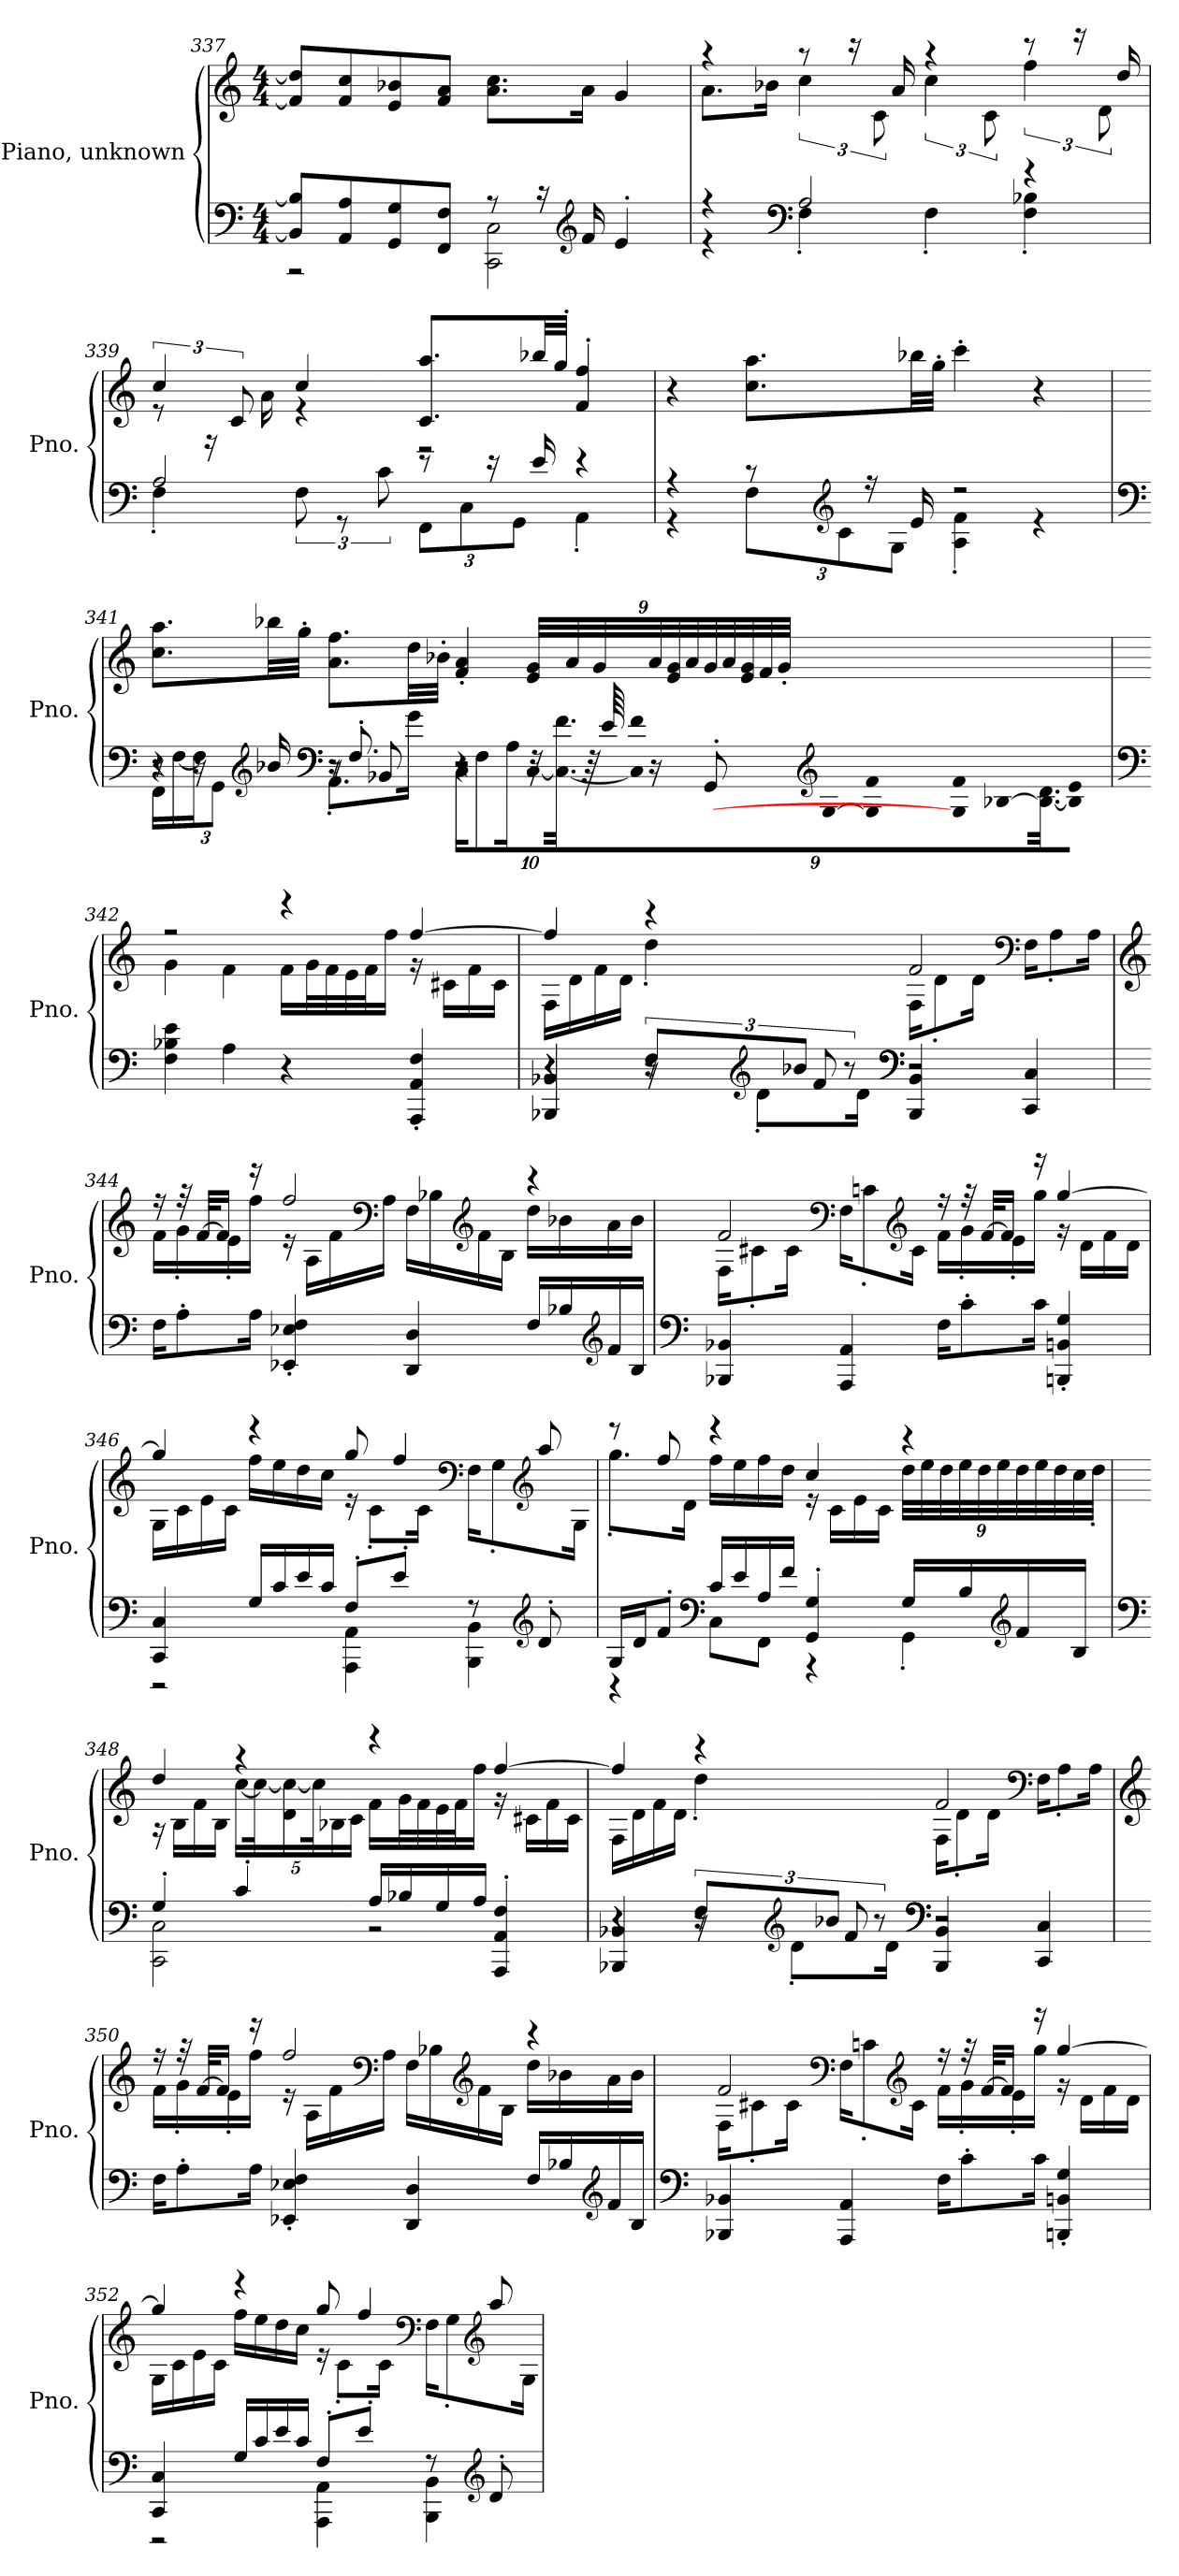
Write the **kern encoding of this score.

**kern	**kern
*part1	*part1
*staff2	*staff1
*I"Piano, unknown	*
*I'Pno.	*
*clefF4	*clefG2
*k[]	*k[]
*M4/4	*M4/4
=337	=337
*^	*
8BB-/] 8B-/]L	2r	8f/] 8dd/]L
8AA/ 8A/	.	8f/ 8cc/
8GG/ 8G/	.	8e/ 8b-X/
8FF/ 8F/J	.	8f/ 8a/J
8r	2CC\ 2C\	8.a\ 8.cc\L
16r	.	.
*clefG2	*	*
16f/	.	16a\Jk
4e'/	.	4g/
=338	=338	=338
*	*	*^
4r	4r	4r	8.a\L
.	.	.	16b-X\Jk
*clefF4	*	*	*
2A/	4F'\	8r	6cc\
.	.	16r	.
.	.	.	12c\
.	.	16a/	.
.	4F'\	4r	6cc\
.	.	.	12c\
4r	4F\' 4B-X\'	8r	6ff\
.	.	16r	.
.	.	.	12d\
.	.	16dd/	.
!!LO:LB:g=z	!!
=339	=339	=339	=339
2A/	4F'\	6cc/	8r
.	.	.	16r
.	.	12c/	.
.	.	.	16a\
.	12F\	4cc/	4r
.	12r	.	.
.	12c\	.	.
*	*Xbrackettup	*	*
8r	12FF\L	8.c/ 8.aa/L	2r
.	12C\	.	.
16r	.	.	.
.	12GG\J	.	.
16e/	.	32bb-X/LL	.
.	.	32gg'/JJJ	.
4r	4AA'\	4f/' 4ff/'	.
*	*	*v	*v
=340	=340	=340
4r	4r	4r
8r	12F\L	8.cc\ 8.aa\L
*clefG2	*	*
.	12c\	.
16r	.	.
.	12G\J	.
16e/	.	32bb-X\LL
.	.	32gg'\JJJ
2r	4A\' 4f\'	4ccc'\
.	4r	4r
*v	*v	*
!!LO:LB:g=z
=341	=341
*clefF4	*
*^	*
*	*^	*
8r	16FF\LL	4r	8.cc\ 8.aa\L
.	[16F\	.	.
16r	24F\J]	.	.
.	12GG\J	.	.
*clefG2	*	*	*
16b-X/	.	.	32bb-X\LL
.	.	.	32gg'\JJJ
*clefF4	*	*	*
16r	8.AA'\L	8r	8.a\ 8.ff\L
8.F'/	.	.	.
.	.	8BB-X/	.
.	16g\Jk	.	32dd\LL
.	.	.	32b-X'\JJJ
4r	16C\KL	2r	4f/' 4a/'
.	8F\	.	.
.	16A\L	.	.
!	!LO:N:vis=64	!	!
*	*	*	*Xbrackettup
32r	[640%9C\KL	.	48e/ 48g/LLL
.	36.C\_ 36.f\	.	.
.	.	.	48a/
64r	.	.	.
.	.	.	48g/
64e/	.	.	.
!	!LO:N:vis=32	!	!
.	1920%53C\] 1920%53f\	.	.
16r	.	.	48a/
*clefG2	*	*	*
!	!LO:N:vis=32	!	!
.	[1920%53G\	.	48e/ 48g/
.	.	.	48a/
!	!LO:N:vis=32	!	!
.	1920%53G\_ 1920%53f\	.	.
8e'/	.	.	48g/
.	1920ryy	.	.
!	!LO:N:vis=32	!	!
.	1920%53G\] 1920%53f\	.	.
.	.	.	48a/
!	!LO:N:vis=64	!	!
.	[640%9B-X\K	.	48e/ 48g/
.	36.B-\_ 36.d\	.	.
.	.	.	32f/
.	.	.	32g'/JJJ
!	!LO:N:vis=32	!	!
.	1920%53B-\] 1920%53e\JJJ	.	.
*v	*v	*v	*
!!LO:PB:g=z
=342	=342
*clefF4	*
*	*^
4F\ 4B-X\ 4e\	2r	4g\
4A\	.	4f\
4r	4r	16f\LL
.	.	32g\L
.	.	32f\
.	.	32e\
.	.	32f\J
.	.	16ff\JJ
4AAA/' 4AA/' 4F/'	[4ff/	16r
.	.	16c#X\LL
.	.	16f\
.	.	16c#\JJ
=343	=343	=343
*^	*	*
*	*^	*	*
4r	4r	4BBB-X/ 4BB-X/	4ff/]	16F\LL
.	.	.	.	16d\
.	.	.	.	16f\
.	.	.	.	16d\JJ
*	*	*brackettup	*	*
8r	16r	12F/L	4r	4dd'\
*clefG2	*	*	*	*
.	8d'\L	.	.	.
.	.	12b-X/J	.	.
8f/	.	.	.	.
.	.	12r	.	.
.	16d\Jk	.	.	.
*clefF4	*	*	*	*
2r	2r	4BBB-/ 4BB-/	2f/	16F\KL
.	.	.	.	8d'\
.	.	.	.	16d\Jk
*	*	*	*clefF4	*
.	.	4CC/ 4C/	.	16F\KL
.	.	.	.	8A'\
.	.	.	.	16A\Jk
*v	*v	*v	*	*
!!LO:LB:g=z	!!
=344	=344	=344
*	*clefG2	*
16F\KL	16r	16f\LL
8A'\	32r	16g'\
.	[32f/KLL	.
.	16f/JJ]	16e'\
16A\Jk	16r	16ff\JJ
4EE-X/' 4E-X/' 4F/'	2ff/	16r
.	.	16A\LL
.	.	16f\
*	*clefF4	*
.	.	16A\JJ
4DD/ 4D/	.	16F\LL
.	.	16B-X\
*	*clefG2	*
.	.	16f\
.	.	16B-\JJ
16F/LL	4r	16dd\LL
16B-X/	.	16b-X\
*clefG2	*	*
16f/	.	16a\
16B-/JJ	.	16b-\JJ
!!LO:LB:g=z	!!
=345	=345	=345
*clefF4	*	*
4BBB-X/ 4BB-X/	2f/	16F\KL
.	.	8c#X'\
.	.	16c#\Jk
*	*clefF4	*
4AAA/ 4AA/	.	16F\KL
.	.	8cn'\
*	*clefG2	*
.	.	16c\Jk
16F\KL	16r	16f\LL
8c'\	32r	16g'\
.	[32f/KLL	.
.	16f/JJ]	16e'\
16c\Jk	16r	16gg\JJ
4BBBn/' 4BBn/' 4G/'	[4gg/	16r
.	.	16d\LL
.	.	16f\
.	.	16d\JJ
=346	=346	=346
*^	*	*
4CC/ 4C/	2r	4gg/]	16G\LL
.	.	.	16c\
.	.	.	16e\
.	.	.	16c\JJ
16G/LL	.	4r	16ff\LL
16c/	.	.	16ee\
16e/	.	.	16dd\
16c/JJ	.	.	16cc\JJ
8F'/L	4AAA\ 4AA\	8gg/	16r
.	.	.	8c'\L
8e'/J	.	4ff/	.
.	.	.	16c\Jk
*	*	*clefF4	*
8r	4BBB\ 4BB\	.	16F\KL
.	.	.	8G'\
*clefG2	*	*clefG2	*
8d'/	.	8aa/	.
.	.	.	16G\Jk
!!LO:LB:g=z	!!
=347	=347	=347	=347
16G/LL	4r	8r	8.gg'\L
16d/J	.	.	.
8f'/J	.	8ff/	.
.	.	.	16d\Jk
*clefF4	*	*	*
16c/LL	8C\L	4r	16ff\LL
16e/	.	.	16ee\
16A/	8FF\J	.	16ff\
16f/JJ	.	.	16dd\JJ
4GG/' 4G/'	4r	4cc/	16r
.	.	.	16c\LL
.	.	.	16e\
.	.	.	16c\JJ
16G/LL	4GG'\	4r	48dd\LLL
.	.	.	48ee\
.	.	.	48dd\
16B/	.	.	48ee\
.	.	.	48dd\
.	.	.	48ee\
*clefG2	*	*	*
16f/	.	.	48dd\
.	.	.	48ee\
.	.	.	48dd\
16B/JJ	.	.	32cc\
.	.	.	32dd'\JJJ
!!LO:LB:g=z	!!
=348	=348	=348	=348
*clefF4	*	*	*
4G'/	2CC\ 2C\	4dd/	16r
.	.	.	16B\LL
.	.	.	16f\
.	.	.	16B\JJ
4c'/	.	4r	[20cc\LL
.	.	.	40cc\K_
.	.	.	20d\ 20cc\_
.	.	.	40cc\K]
.	.	.	20B-X\
.	.	.	20c\JJ
16A/LL	2r	4r	16f\LL
16B-X/	.	.	32g\L
.	.	.	32f\
16G/	.	.	32e\
.	.	.	32f\J
16A/JJ	.	.	16ff\JJ
4AAA/' 4AA/' 4F/'	.	[4ff/	16r
.	.	.	16c#X\LL
.	.	.	16f\
.	.	.	16c#\JJ
=349	=349	=349	=349
*	*^	*	*
4r	4r	4BBB-X/ 4BB-X/	4ff/]	16F\LL
.	.	.	.	16d\
.	.	.	.	16f\
.	.	.	.	16d\JJ
8r	16r	12F/L	4r	4dd'\
*clefG2	*	*	*	*
.	8d'\L	.	.	.
.	.	12b-X/J	.	.
8f/	.	.	.	.
.	.	12r	.	.
.	16d\Jk	.	.	.
*clefF4	*	*	*	*
2r	2r	4BBB-/ 4BB-/	2f/	16F\KL
.	.	.	.	8d'\
.	.	.	.	16d\Jk
*	*	*	*clefF4	*
.	.	4CC/ 4C/	.	16F\KL
.	.	.	.	8A'\
.	.	.	.	16A\Jk
*v	*v	*v	*	*
!!LO:LB:g=z	!!
=350	=350	=350
*	*clefG2	*
16F\KL	16r	16f\LL
8A'\	32r	16g'\
.	[32f/KLL	.
.	16f/JJ]	16e'\
16A\Jk	16r	16ff\JJ
4EE-X/' 4E-X/' 4F/'	2ff/	16r
.	.	16A\LL
.	.	16f\
*	*clefF4	*
.	.	16A\JJ
4DD/ 4D/	.	16F\LL
.	.	16B-X\
*	*clefG2	*
.	.	16f\
.	.	16B-\JJ
16F/LL	4r	16dd\LL
16B-X/	.	16b-X\
*clefG2	*	*
16f/	.	16a\
16B-/JJ	.	16b-\JJ
!!LO:PB:g=z	!!
=351	=351	=351
*clefF4	*	*
4BBB-X/ 4BB-X/	2f/	16F\KL
.	.	8c#X'\
.	.	16c#\Jk
*	*clefF4	*
4AAA/ 4AA/	.	16F\KL
.	.	8cn'\
*	*clefG2	*
.	.	16c\Jk
16F\KL	16r	16f\LL
8c'\	32r	16g'\
.	[32f/KLL	.
.	16f/JJ]	16e'\
16c\Jk	16r	16gg\JJ
4BBBn/' 4BBn/' 4G/'	[4gg/	16r
.	.	16d\LL
.	.	16f\
.	.	16d\JJ
=352	=352	=352
*^	*	*
4CC/ 4C/	2r	4gg/]	16G\LL
.	.	.	16c\
.	.	.	16e\
.	.	.	16c\JJ
16G/LL	.	4r	16ff\LL
16c/	.	.	16ee\
16e/	.	.	16dd\
16c/JJ	.	.	16cc\JJ
8F'/L	4AAA\ 4AA\	8gg/	16r
.	.	.	8c'\L
8e'/J	.	4ff/	.
.	.	.	16c\Jk
*	*	*clefF4	*
8r	4BBB\ 4BB\	.	16F\KL
.	.	.	8G'\
*clefG2	*	*clefG2	*
8d'/	.	8aa/	.
.	.	.	16G\Jk
*v	*v	*	*
*	*v	*v
=	=
*-	*-
